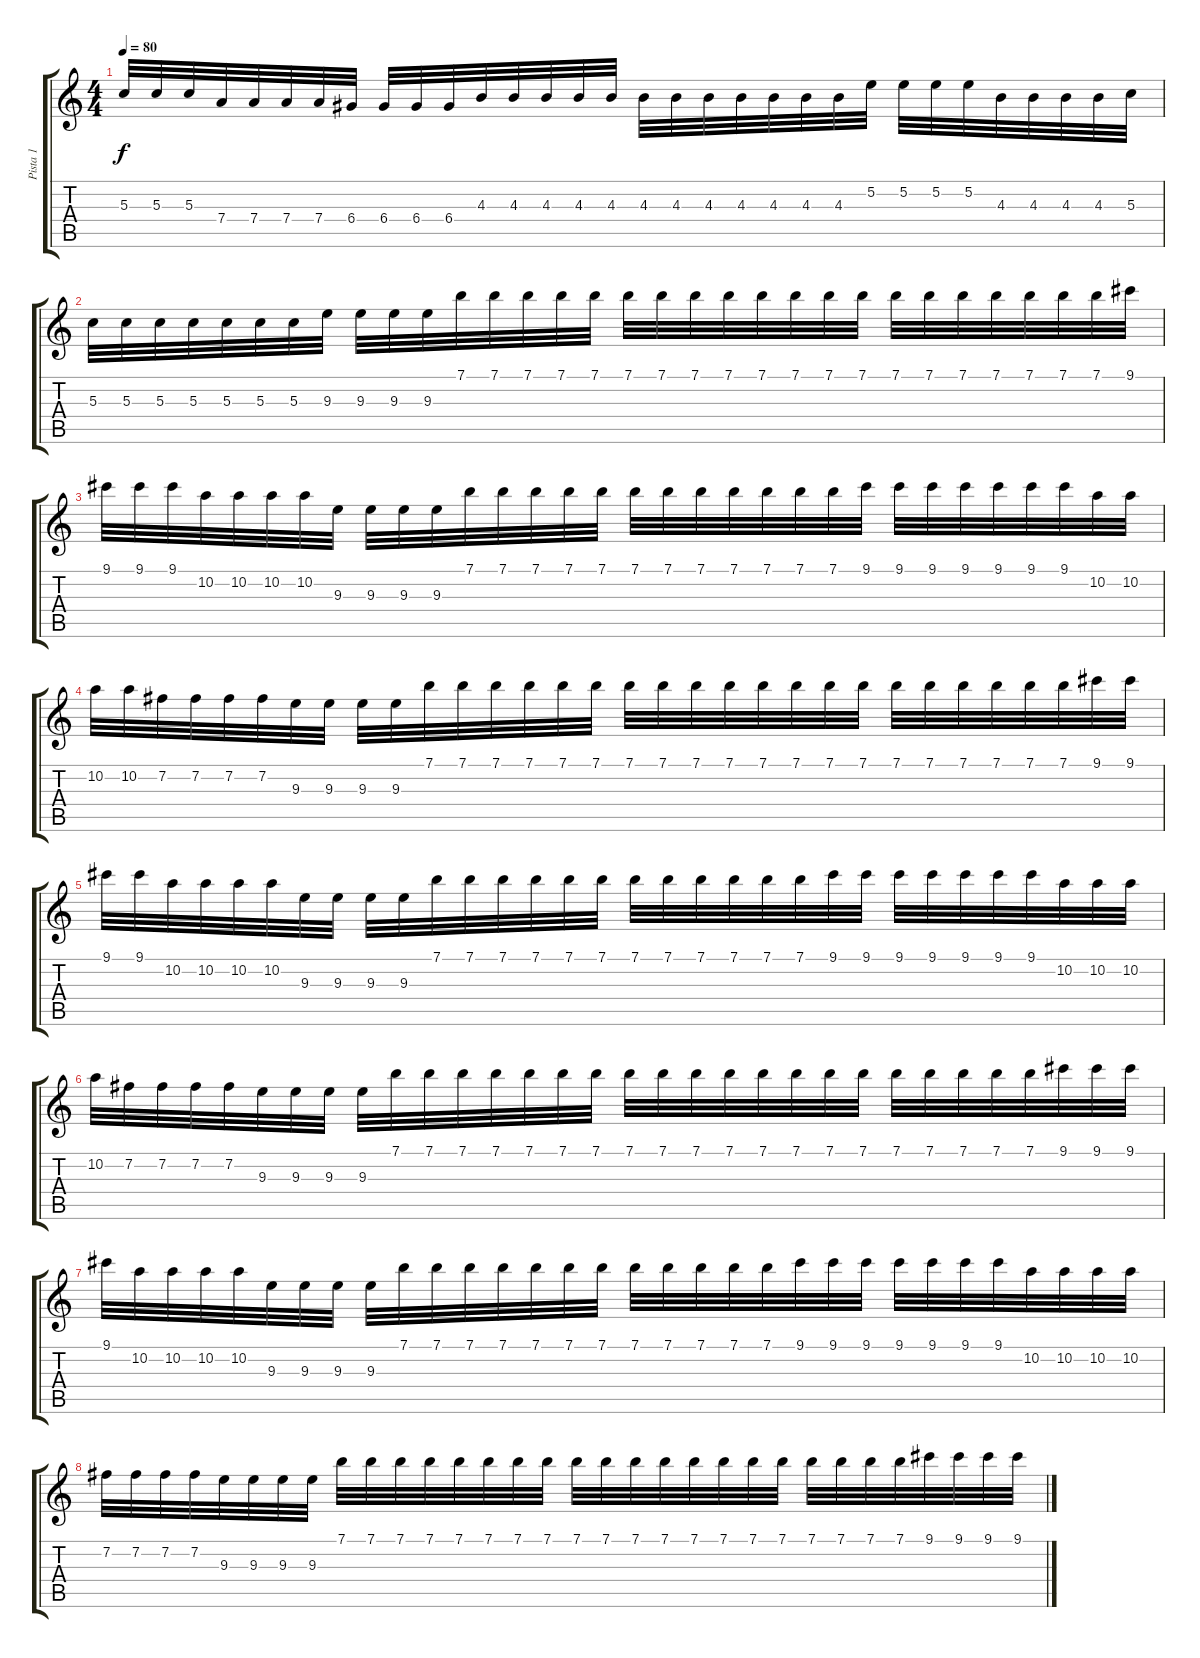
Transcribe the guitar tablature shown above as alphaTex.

\track ("Pista 1" "Pista 1") {instrument distortionguitar}
\staff {score tabs}
\tuning (E4 B3 G3 D3 A2 E2) {hide}
\ts (4 4)
\tempo 80
\clef g2
\ks c
5.3.32{dy f} 5.3.32 5.3.32 7.4.32 7.4.32 7.4.32 7.4.32 6.4.32 6.4.32 6.4.32 6.4.32 4.3.32 4.3.32 4.3.32 4.3.32 4.3.32 4.3.32 4.3.32 4.3.32 4.3.32 4.3.32 4.3.32 4.3.32 5.2.32 5.2.32 5.2.32 5.2.32 4.3.32 4.3.32 4.3.32 4.3.32 5.3.32 |
5.3.32 5.3.32 5.3.32 5.3.32 5.3.32 5.3.32 5.3.32 9.3.32 9.3.32 9.3.32 9.3.32 7.1.32 7.1.32 7.1.32 7.1.32 7.1.32 7.1.32 7.1.32 7.1.32 7.1.32 7.1.32 7.1.32 7.1.32 7.1.32 7.1.32 7.1.32 7.1.32 7.1.32 7.1.32 7.1.32 7.1.32 9.1.32 |
9.1.32 9.1.32 9.1.32 10.2.32 10.2.32 10.2.32 10.2.32 9.3.32 9.3.32 9.3.32 9.3.32 7.1.32 7.1.32 7.1.32 7.1.32 7.1.32 7.1.32 7.1.32 7.1.32 7.1.32 7.1.32 7.1.32 7.1.32 9.1.32 9.1.32 9.1.32 9.1.32 9.1.32 9.1.32 9.1.32 10.2.32 10.2.32 |
10.2.32 10.2.32 7.2.32 7.2.32 7.2.32 7.2.32 9.3.32 9.3.32 9.3.32 9.3.32 7.1.32 7.1.32 7.1.32 7.1.32 7.1.32 7.1.32 7.1.32 7.1.32 7.1.32 7.1.32 7.1.32 7.1.32 7.1.32 7.1.32 7.1.32 7.1.32 7.1.32 7.1.32 7.1.32 7.1.32 9.1.32 9.1.32 |
9.1.32 9.1.32 10.2.32 10.2.32 10.2.32 10.2.32 9.3.32 9.3.32 9.3.32 9.3.32 7.1.32 7.1.32 7.1.32 7.1.32 7.1.32 7.1.32 7.1.32 7.1.32 7.1.32 7.1.32 7.1.32 7.1.32 9.1.32 9.1.32 9.1.32 9.1.32 9.1.32 9.1.32 9.1.32 10.2.32 10.2.32 10.2.32 |
10.2.32 7.2.32 7.2.32 7.2.32 7.2.32 9.3.32 9.3.32 9.3.32 9.3.32 7.1.32 7.1.32 7.1.32 7.1.32 7.1.32 7.1.32 7.1.32 7.1.32 7.1.32 7.1.32 7.1.32 7.1.32 7.1.32 7.1.32 7.1.32 7.1.32 7.1.32 7.1.32 7.1.32 7.1.32 9.1.32 9.1.32 9.1.32 |
9.1.32 10.2.32 10.2.32 10.2.32 10.2.32 9.3.32 9.3.32 9.3.32 9.3.32 7.1.32 7.1.32 7.1.32 7.1.32 7.1.32 7.1.32 7.1.32 7.1.32 7.1.32 7.1.32 7.1.32 7.1.32 9.1.32 9.1.32 9.1.32 9.1.32 9.1.32 9.1.32 9.1.32 10.2.32 10.2.32 10.2.32 10.2.32 |
7.2.32 7.2.32 7.2.32 7.2.32 9.3.32 9.3.32 9.3.32 9.3.32 7.1.32 7.1.32 7.1.32 7.1.32 7.1.32 7.1.32 7.1.32 7.1.32 7.1.32 7.1.32 7.1.32 7.1.32 7.1.32 7.1.32 7.1.32 7.1.32 7.1.32 7.1.32 7.1.32 7.1.32 9.1.32 9.1.32 9.1.32 9.1.32
